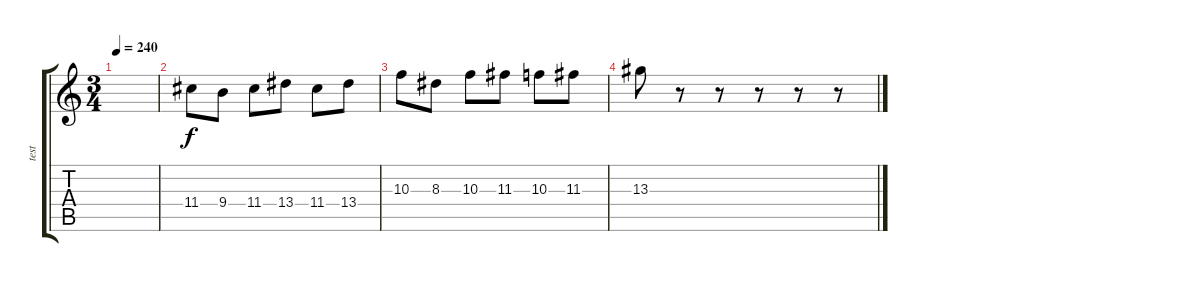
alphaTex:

\track ("test" "test") {instrument overdrivenguitar}
\staff {score tabs}
\tuning (E4 B3 G3 D3 A2 E2) {hide}
\ts (3 4)
\tempo 240
\clef g2
\ks c
|
11.4.8 9.4.8 11.4.8 13.4.8 11.4.8 13.4.8 |
10.3.8 8.3.8 10.3.8 11.3.8 10.3.8 11.3.8 |
13.3.8 r.8 r.8 r.8 r.8 r.8
